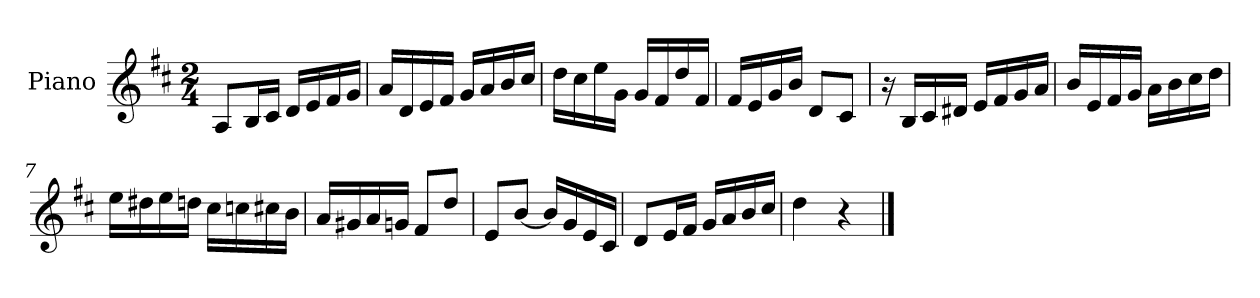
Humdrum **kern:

**kern
*part1
*staff1
*I"Piano
*I'Pno.
*clefG2
*k[f#c#]
*M2/4
*MM120
=1
8A/L
16B/L
16c#/JJ
16d/LL
16e/
16f#/
16g/JJ
=2
16a/LL
16d/
16e/
16f#/JJ
16g/LL
16a/
16b/
16cc#/JJ
=3
16dd\LL
16cc#\
16ee\
16g\JJ
16g/LL
16f#/
16dd/
16f#/JJ
=4
16f#/LL
16e/
16g/
16b/JJ
8d/L
8c#/J
=5
16r
16B/LL
16c#/
16d#X/JJ
16e/LL
16f#/
16g/
16a/JJ
=6
16b/LL
16e/
16f#/
16g/JJ
16a\LL
16b\
16cc#\
16dd\JJ
!!LO:LB:g=z
=7
16ee\LL
16dd#X\
16ee\
16ddn\JJ
16cc#\LL
16ccn\
16cc#X\
16b\JJ
=8
16a/LL
16g#X/
16a/
16gn/JJ
8f#/L
8dd/J
=9
8e/L
[8b/J
16b/LL]
16g/
16e/
16c#/JJ
=10
8d/L
16e/L
16f#/JJ
16g/LL
16a/
16b/
16cc#/JJ
=11
4dd\
4r
==
*-
